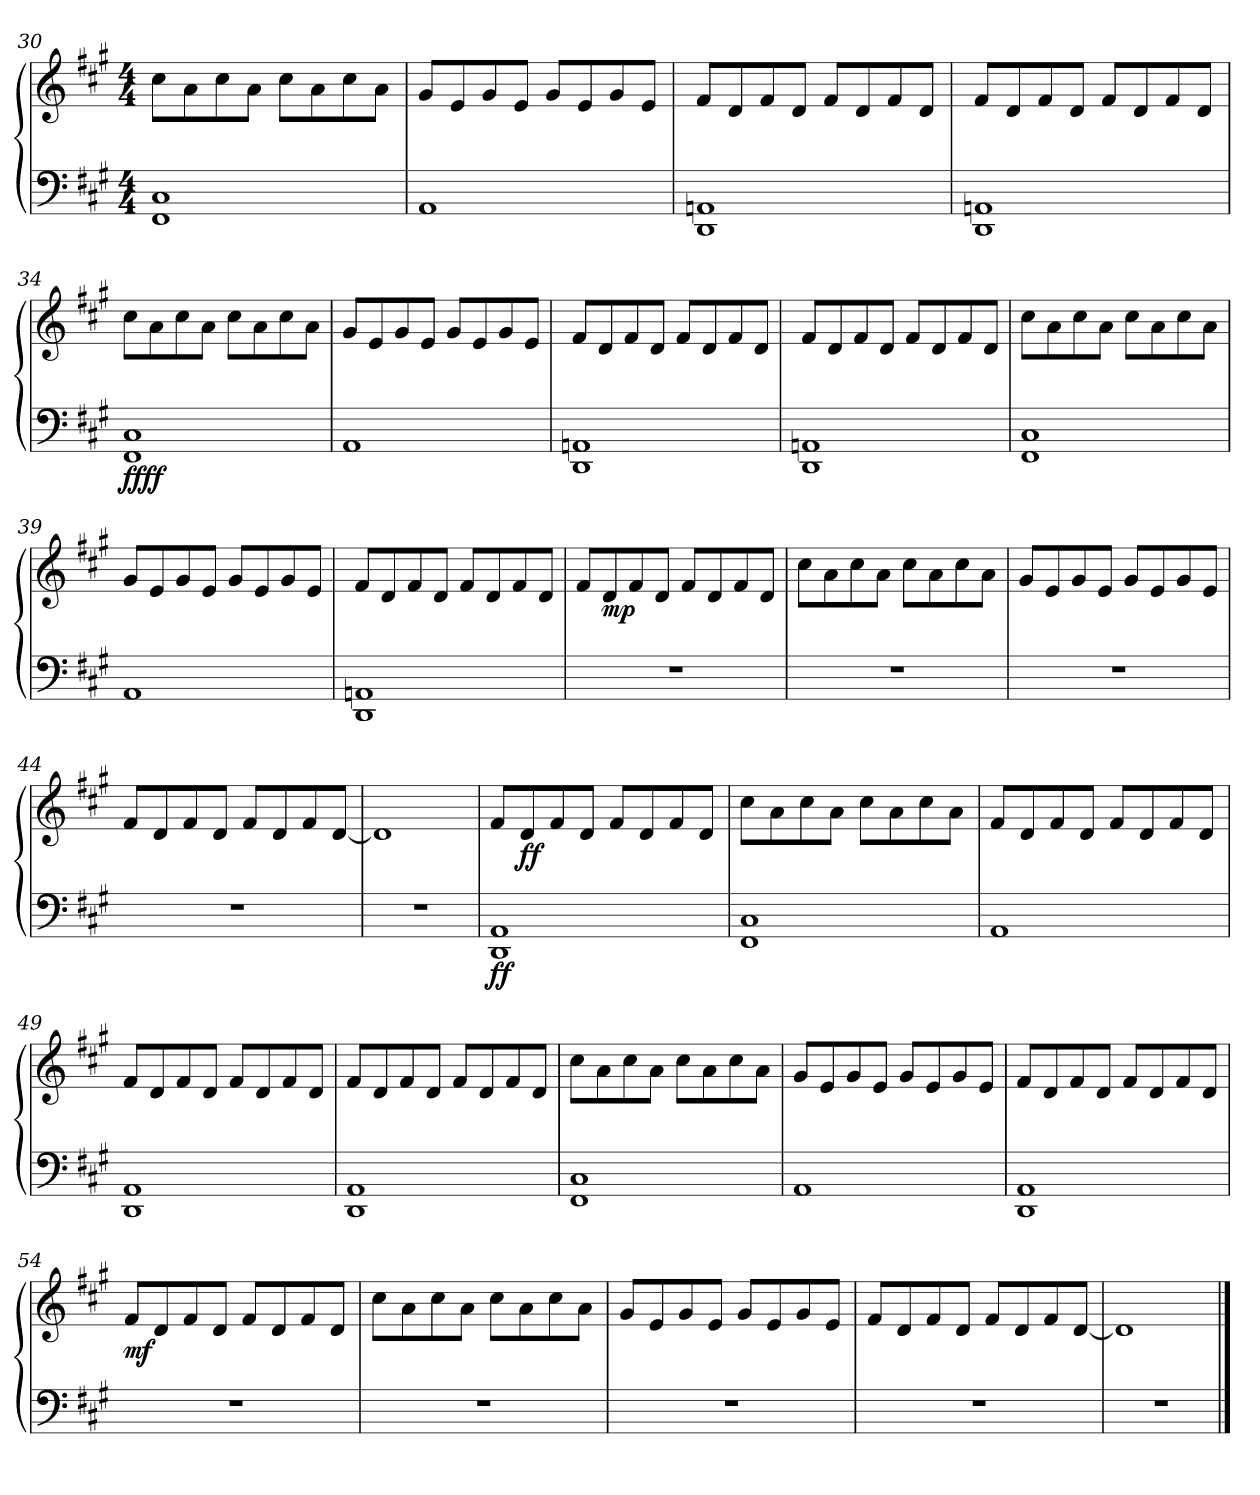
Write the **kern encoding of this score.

**kern	**kern	**dynam
*part1	*part1	*part1
*staff2	*staff1	*staff1/2
*clefF4	*clefG2	*
*k[f#c#g#]	*k[f#c#g#]	*
*M4/4	*M4/4	*
=30	=30	=30
1FF# 1C#	8cc#\L	.
.	8a\	.
.	8cc#\	.
.	8a\J	.
.	8cc#\L	.
.	8a\	.
.	8cc#\	.
.	8a\J	.
!!LO:LB:g=z
=31	=31	=31
1AA	8g#/L	.
.	8e/	.
.	8g#/	.
.	8e/J	.
.	8g#/L	.
.	8e/	.
.	8g#/	.
.	8e/J	.
=32	=32	=32
1DD 1AAn	8f#/L	.
.	8d/	.
.	8f#/	.
.	8d/J	.
.	8f#/L	.
.	8d/	.
.	8f#/	.
.	8d/J	.
=33	=33	=33
1DD 1AAn	8f#/L	.
.	8d/	.
.	8f#/	.
.	8d/J	.
.	8f#/L	.
.	8d/	.
.	8f#/	.
.	8d/J	.
=34	=34	=34
!	!	!LO:DY:b=2
!	!	!LO:DY:n=1:b
1FF# 1C#	8cc#\L	ff ff
.	8a\	.
.	8cc#\	.
.	8a\J	.
.	8cc#\L	.
.	8a\	.
.	8cc#\	.
.	8a\J	.
=35	=35	=35
1AA	8g#/L	.
.	8e/	.
.	8g#/	.
.	8e/J	.
.	8g#/L	.
.	8e/	.
.	8g#/	.
.	8e/J	.
!!LO:LB:g=z
=36	=36	=36
1DD 1AAn	8f#/L	.
.	8d/	.
.	8f#/	.
.	8d/J	.
.	8f#/L	.
.	8d/	.
.	8f#/	.
.	8d/J	.
=37	=37	=37
1DD 1AAn	8f#/L	.
.	8d/	.
.	8f#/	.
.	8d/J	.
.	8f#/L	.
.	8d/	.
.	8f#/	.
.	8d/J	.
=38	=38	=38
1FF# 1C#	8cc#\L	.
.	8a\	.
.	8cc#\	.
.	8a\J	.
.	8cc#\L	.
.	8a\	.
.	8cc#\	.
.	8a\J	.
=39	=39	=39
1AA	8g#/L	.
.	8e/	.
.	8g#/	.
.	8e/J	.
.	8g#/L	.
.	8e/	.
.	8g#/	.
.	8e/J	.
=40	=40	=40
1DD 1AAn	8f#/L	.
.	8d/	.
.	8f#/	.
.	8d/J	.
.	8f#/L	.
.	8d/	.
.	8f#/	.
.	8d/J	.
!!LO:LB:g=z
=41	=41	=41
1r	8f#/L	.
!	!	!LO:DY:b
.	8d/	mp
.	8f#/	.
.	8d/J	.
.	8f#/L	.
.	8d/	.
.	8f#/	.
.	8d/J	.
=42	=42	=42
1r	8cc#\L	.
.	8a\	.
.	8cc#\	.
.	8a\J	.
.	8cc#\L	.
.	8a\	.
.	8cc#\	.
.	8a\J	.
=43	=43	=43
1r	8g#/L	.
.	8e/	.
.	8g#/	.
.	8e/J	.
.	8g#/L	.
.	8e/	.
.	8g#/	.
.	8e/J	.
=44	=44	=44
1r	8f#/L	.
.	8d/	.
.	8f#/	.
.	8d/J	.
.	8f#/L	.
.	8d/	.
.	8f#/	.
.	[8d/J	.
=45	=45	=45
1r	1d]	.
!!LO:LB:g=z
=46	=46	=46
!	!	!LO:DY:b=2
1DD 1AA	8f#/L	ff
!	!	!LO:DY:b
.	8d/	ff
.	8f#/	.
.	8d/J	.
.	8f#/L	.
.	8d/	.
.	8f#/	.
.	8d/J	.
=47	=47	=47
1FF# 1C#	8cc#\L	.
.	8a\	.
.	8cc#\	.
.	8a\J	.
.	8cc#\L	.
.	8a\	.
.	8cc#\	.
.	8a\J	.
=48	=48	=48
1AA	8f#/L	.
.	8d/	.
.	8f#/	.
.	8d/J	.
.	8f#/L	.
.	8d/	.
.	8f#/	.
.	8d/J	.
=49	=49	=49
1DD 1AA	8f#/L	.
.	8d/	.
.	8f#/	.
.	8d/J	.
.	8f#/L	.
.	8d/	.
.	8f#/	.
.	8d/J	.
=50	=50	=50
1DD 1AA	8f#/L	.
.	8d/	.
.	8f#/	.
.	8d/J	.
.	8f#/L	.
.	8d/	.
.	8f#/	.
.	8d/J	.
!!LO:LB:g=z
=51	=51	=51
1FF# 1C#	8cc#\L	.
.	8a\	.
.	8cc#\	.
.	8a\J	.
.	8cc#\L	.
.	8a\	.
.	8cc#\	.
.	8a\J	.
=52	=52	=52
1AA	8g#/L	.
.	8e/	.
.	8g#/	.
.	8e/J	.
.	8g#/L	.
.	8e/	.
.	8g#/	.
.	8e/J	.
=53	=53	=53
1DD 1AA	8f#/L	.
.	8d/	.
.	8f#/	.
.	8d/J	.
.	8f#/L	.
.	8d/	.
.	8f#/	.
.	8d/J	.
=54	=54	=54
!	!	!LO:DY:b
1r	8f#/L	mf
.	8d/	.
.	8f#/	.
.	8d/J	.
.	8f#/L	.
.	8d/	.
.	8f#/	.
.	8d/J	.
=55	=55	=55
1r	8cc#\L	.
.	8a\	.
.	8cc#\	.
.	8a\J	.
.	8cc#\L	.
.	8a\	.
.	8cc#\	.
.	8a\J	.
!!LO:PB:g=z
=56	=56	=56
1r	8g#/L	.
.	8e/	.
.	8g#/	.
.	8e/J	.
.	8g#/L	.
.	8e/	.
.	8g#/	.
.	8e/J	.
=57	=57	=57
1r	8f#/L	.
.	8d/	.
.	8f#/	.
.	8d/J	.
.	8f#/L	.
.	8d/	.
.	8f#/	.
.	[8d/J	.
=58	=58	=58
1r	1d]	.
==	==	==
*-	*-	*-
